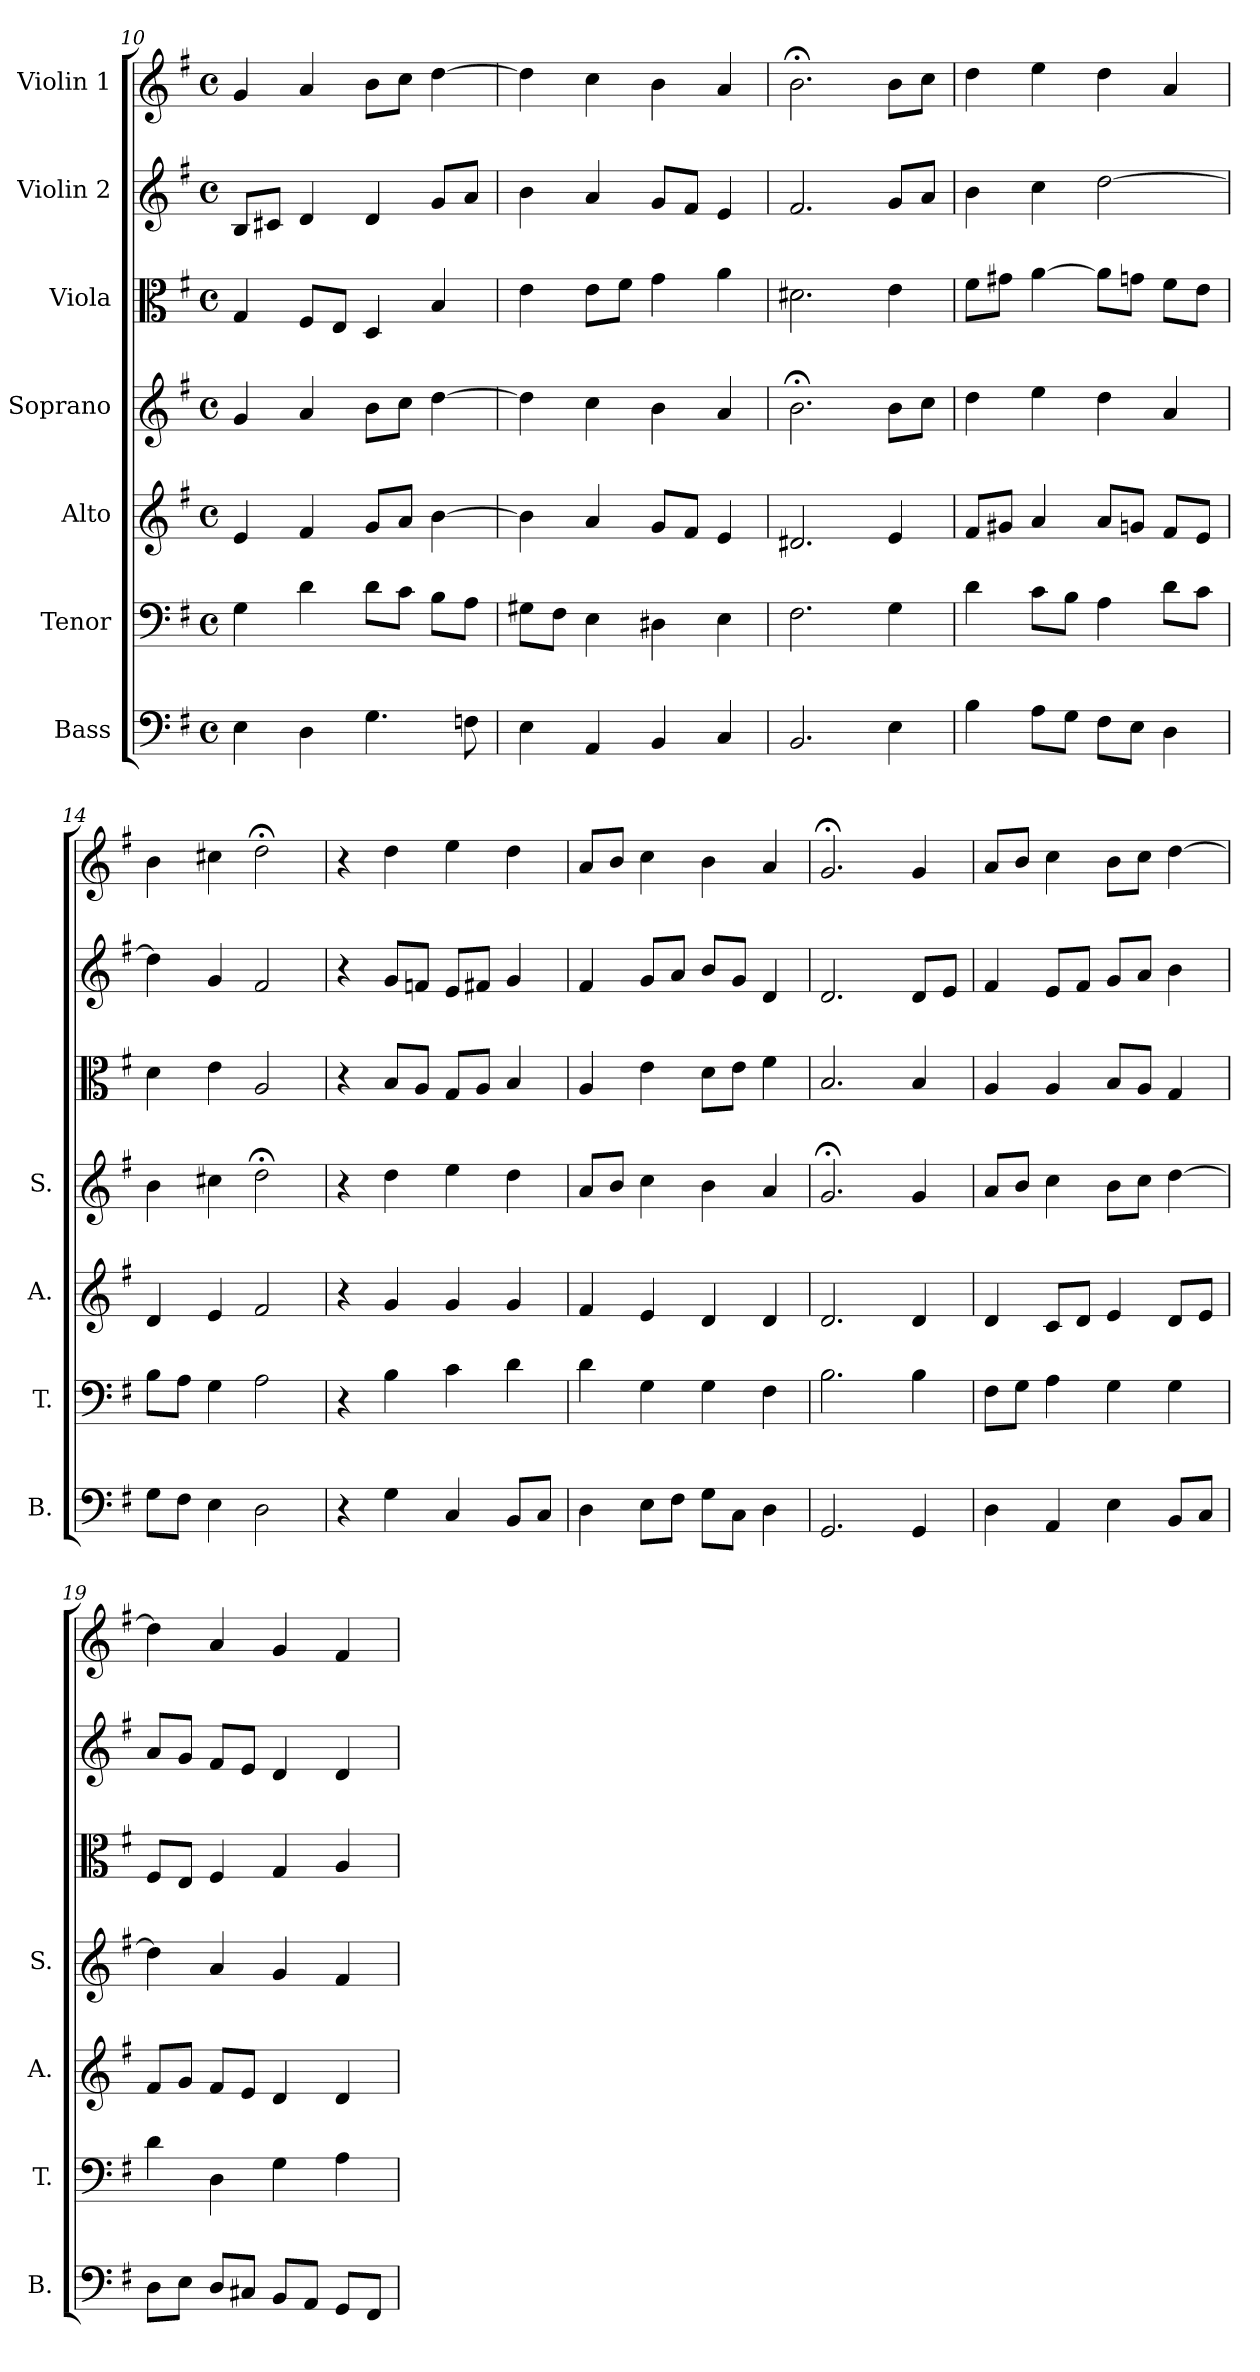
**kern	**kern	**kern	**kern	**kern	**kern	**kern
*part7	*part6	*part5	*part4	*part3	*part2	*part1
*staff7	*staff6	*staff5	*staff4	*staff3	*staff2	*staff1
*I"Bass	*I"Tenor	*I"Alto	*I"Soprano	*I"Viola	*I"Violin 2	*I"Violin 1
*I'B.	*I'T.	*I'A.	*I'S.	*	*	*
!!LO:PB:g=z
*clefF4	*clefF4	*clefG2	*clefG2	*clefC3	*clefG2	*clefG2
*k[f#]	*k[f#]	*k[f#]	*k[f#]	*k[f#]	*k[f#]	*k[f#]
*G:	*G:	*G:	*G:	*G:	*G:	*G:
*M4/4	*M4/4	*M4/4	*M4/4	*M4/4	*M4/4	*M4/4
*met(c)	*met(c)	*met(c)	*met(c)	*met(c)	*met(c)	*met(c)
=10	=10	=10	=10	=10	=10	=10
4E\	4G\	4e/	4g/	4G/	8B/L	4g/
.	.	.	.	.	8c#X/J	.
4D\	4d\	4f#/	4a/	8F#/L	4d/	4a/
.	.	.	.	8E/J	.	.
4.G\	8d\L	8g/L	8b\L	4D/	4d/	8b\L
.	8c\J	8a/J	8cc\J	.	.	8cc\J
.	8B\L	[4b\	[4dd\	4B/	8g/L	[4dd\
8Fn\	8A\J	.	.	.	8a/J	.
=11	=11	=11	=11	=11	=11	=11
4E\	8G#X\L	4b\]	4dd\]	4e\	4b\	4dd\]
.	8F#\J	.	.	.	.	.
4AA/	4E\	4a/	4cc\	8e\L	4a/	4cc\
.	.	.	.	8f#\J	.	.
4BB/	4D#X\	8g/L	4b\	4g\	8g/L	4b\
.	.	8f#/J	.	.	8f#/J	.
4C/	4E\	4e/	4a/	4a\	4e/	4a/
=12	=12	=12	=12	=12	=12	=12
2.BB/	2.F#\	2.d#X/	2.b;<\	2.d#X\	2.f#/	2.b;<\
4E\	4G\	4e/	8b\L	4e\	8g/L	8b\L
.	.	.	8cc\J	.	8a/J	8cc\J
=13	=13	=13	=13	=13	=13	=13
4B\	4d\	8f#/L	4dd\	8f#\L	4b\	4dd\
.	.	8g#X/J	.	8g#X\J	.	.
8A\L	8c\L	4a/	4ee\	[4a\	4cc\	4ee\
8G\J	8B\J	.	.	.	.	.
8F#\L	4A\	8a/L	4dd\	8a\L]	[2dd\	4dd\
8E\J	.	8gn/J	.	8gn\J	.	.
4D\	8d\L	8f#/L	4a/	8f#\L	.	4a/
.	8c\J	8e/J	.	8e\J	.	.
=14	=14	=14	=14	=14	=14	=14
8G\L	8B\L	4d/	4b\	4d\	4dd\]	4b\
8F#\J	8A\J	.	.	.	.	.
4E\	4G\	4e/	4cc#X\	4e\	4g/	4cc#X\
2D\	2A\	2f#/	2dd;<\	2A/	2f#/	2dd;<\
!!LO:PB:g=z
=15	=15	=15	=15	=15	=15	=15
4r	4r	4r	4r	4r	4r	4r
4G\	4B\	4g/	4dd\	8B/L	8g/L	4dd\
.	.	.	.	8A/J	8fn/J	.
4C/	4c\	4g/	4ee\	8G/L	8e/L	4ee\
.	.	.	.	8A/J	8f#X/J	.
8BB/L	4d\	4g/	4dd\	4B/	4g/	4dd\
8C/J	.	.	.	.	.	.
=16	=16	=16	=16	=16	=16	=16
4D\	4d\	4f#/	8a/L	4A/	4f#/	8a/L
.	.	.	8b/J	.	.	8b/J
8E\L	4G\	4e/	4cc\	4e\	8g/L	4cc\
8F#\J	.	.	.	.	8a/J	.
8G\L	4G\	4d/	4b\	8d\L	8b/L	4b\
8C\J	.	.	.	8e\J	8g/J	.
4D\	4F#\	4d/	4a/	4f#\	4d/	4a/
=17	=17	=17	=17	=17	=17	=17
2.GG/	2.B\	2.d/	2.g;</	2.B/	2.d/	2.g;</
4GG/	4B\	4d/	4g/	4B/	8d/L	4g/
.	.	.	.	.	8e/J	.
=18	=18	=18	=18	=18	=18	=18
4D\	8F#\L	4d/	8a/L	4A/	4f#/	8a/L
.	8G\J	.	8b/J	.	.	8b/J
4AA/	4A\	8c/L	4cc\	4A/	8e/L	4cc\
.	.	8d/J	.	.	8f#/J	.
4E\	4G\	4e/	8b\L	8B/L	8g/L	8b\L
.	.	.	8cc\J	8A/J	8a/J	8cc\J
8BB/L	4G\	8d/L	[4dd\	4G/	4b\	[4dd\
8C/J	.	8e/J	.	.	.	.
=19	=19	=19	=19	=19	=19	=19
8D\L	4d\	8f#/L	4dd\]	8F#/L	8a/L	4dd\]
8E\J	.	8g/J	.	8E/J	8g/J	.
8D/L	4D\	8f#/L	4a/	4F#/	8f#/L	4a/
8C#X/J	.	8e/J	.	.	8e/J	.
8BB/L	4G\	4d/	4g/	4G/	4d/	4g/
8AA/J	.	.	.	.	.	.
8GG/L	4A\	4d/	4f#/	4A/	4d/	4f#/
8FF#/J	.	.	.	.	.	.
=	=	=	=	=	=	=
*-	*-	*-	*-	*-	*-	*-
